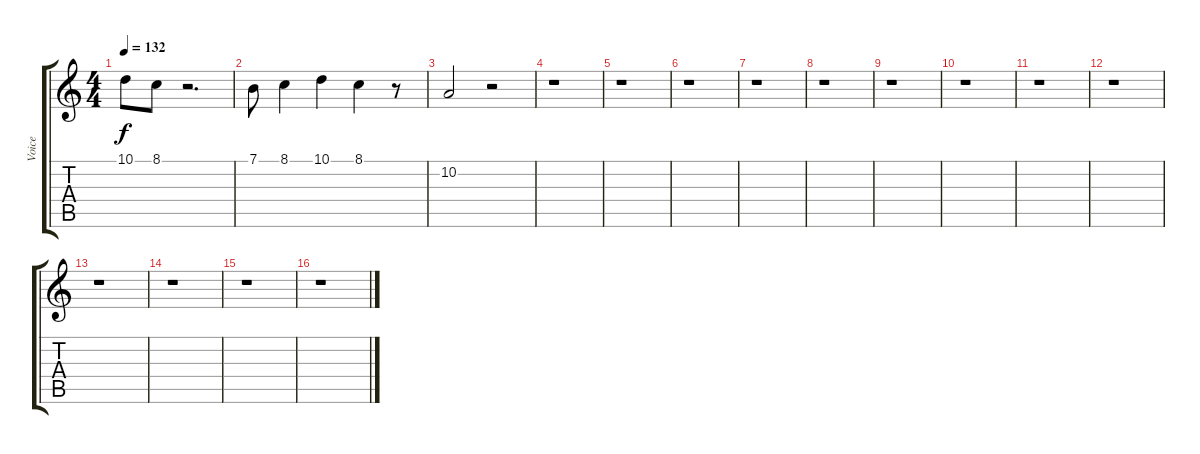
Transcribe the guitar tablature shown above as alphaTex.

\track ("Voice" "Voice") {instrument acousticgrandpiano}
\staff {score tabs}
\tuning (E4 B3 G3 D3 A2 E2) {hide}
\ts (4 4)
\tempo 132
\clef g2
\ks c
10.1{t}.8{dy f} 8.1.8 r.2{d} |
7.1.8 8.1.4 10.1.4 8.1.4 r.8 |
10.2.2 r.2 |
r.1 |
r.1 |
r.1 |
r.1 |
r.1 |
r.1 |
r.1 |
r.1 |
r.1 |
r.1 |
r.1 |
r.1 |
r.1
